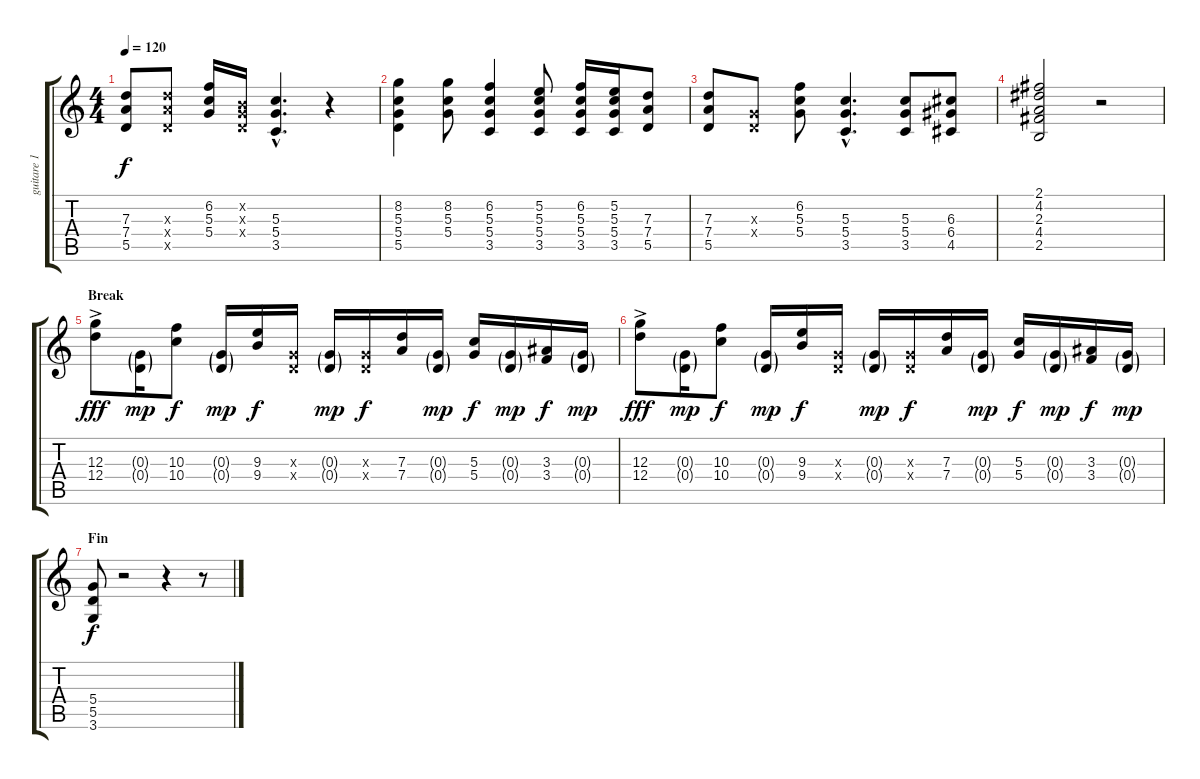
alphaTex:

\track ("guitare 1" "guitare 1") {instrument overdrivenguitar}
\staff {score tabs}
\tuning (E4 B3 G3 D3 A2 E2) {hide}
\ts (4 4)
\tempo 120
\clef g2
\ks c
(7.3 7.4 5.5).8{dy f} (7.3{x} 7.4{x} 5.5{x}).8 (6.2 5.3 5.4).16 (0.2{x} 0.3{x} 0.4{x}).16 (5.3{hac} 5.4{hac} 3.5{hac}).4{d} r.4 |
(8.2 5.3 5.4 5.5).4 (8.2 5.3 5.4).8 (6.2 5.3 5.4 3.5).4 (5.2 5.3 5.4 3.5).8 (6.2 5.3 5.4 3.5).16 (5.2 5.3 5.4 3.5).16 (7.3 7.4 5.5).8 |
(7.3 7.4 5.5).8 (0.3{x} 0.4{x}).8 (6.2 5.3 5.4).8 (5.3{hac} 5.4{hac} 3.5{hac}).4{d} (5.3 5.4 3.5).8 (6.3 6.4 4.5).8 |
(2.1 4.2 2.3 4.4 2.5).2 r.2 |
\section ("" "Break")
(12.3{ac} 12.4).8{dy fff} (0.3{g} 0.4{g}).16{dy mp} (10.3 10.4).8{dy f} (0.3{g} 0.4{g}).16{dy mp} (9.3 9.4).16{dy f} (0.3{x} 0.4{x}).16 (0.3{g} 0.4{g}).16{dy mp} (0.3{x} 0.4{x}).16{dy f} (7.3 7.4).16 (0.3{g} 0.4{g}).16{dy mp} (5.3 5.4).16{dy f} (0.3{g} 0.4{g}).16{dy mp} (3.3 3.4).16{dy f} (0.3{g} 0.4{g}).16{dy mp} |
(12.3{ac} 12.4).8{dy fff} (0.3{g} 0.4{g}).16{dy mp} (10.3 10.4).8{dy f} (0.3{g} 0.4{g}).16{dy mp} (9.3 9.4).16{dy f} (0.3{x} 0.4{x}).16 (0.3{g} 0.4{g}).16{dy mp} (0.3{x} 0.4{x}).16{dy f} (7.3 7.4).16 (0.3{g} 0.4{g}).16{dy mp} (5.3 5.4).16{dy f} (0.3{g} 0.4{g}).16{dy mp} (3.3 3.4).16{dy f} (0.3{g} 0.4{g}).16{dy mp} |
\section ("" "Fin")
(5.4 5.5 3.6).8{dy f} r.2 r.4 r.8
